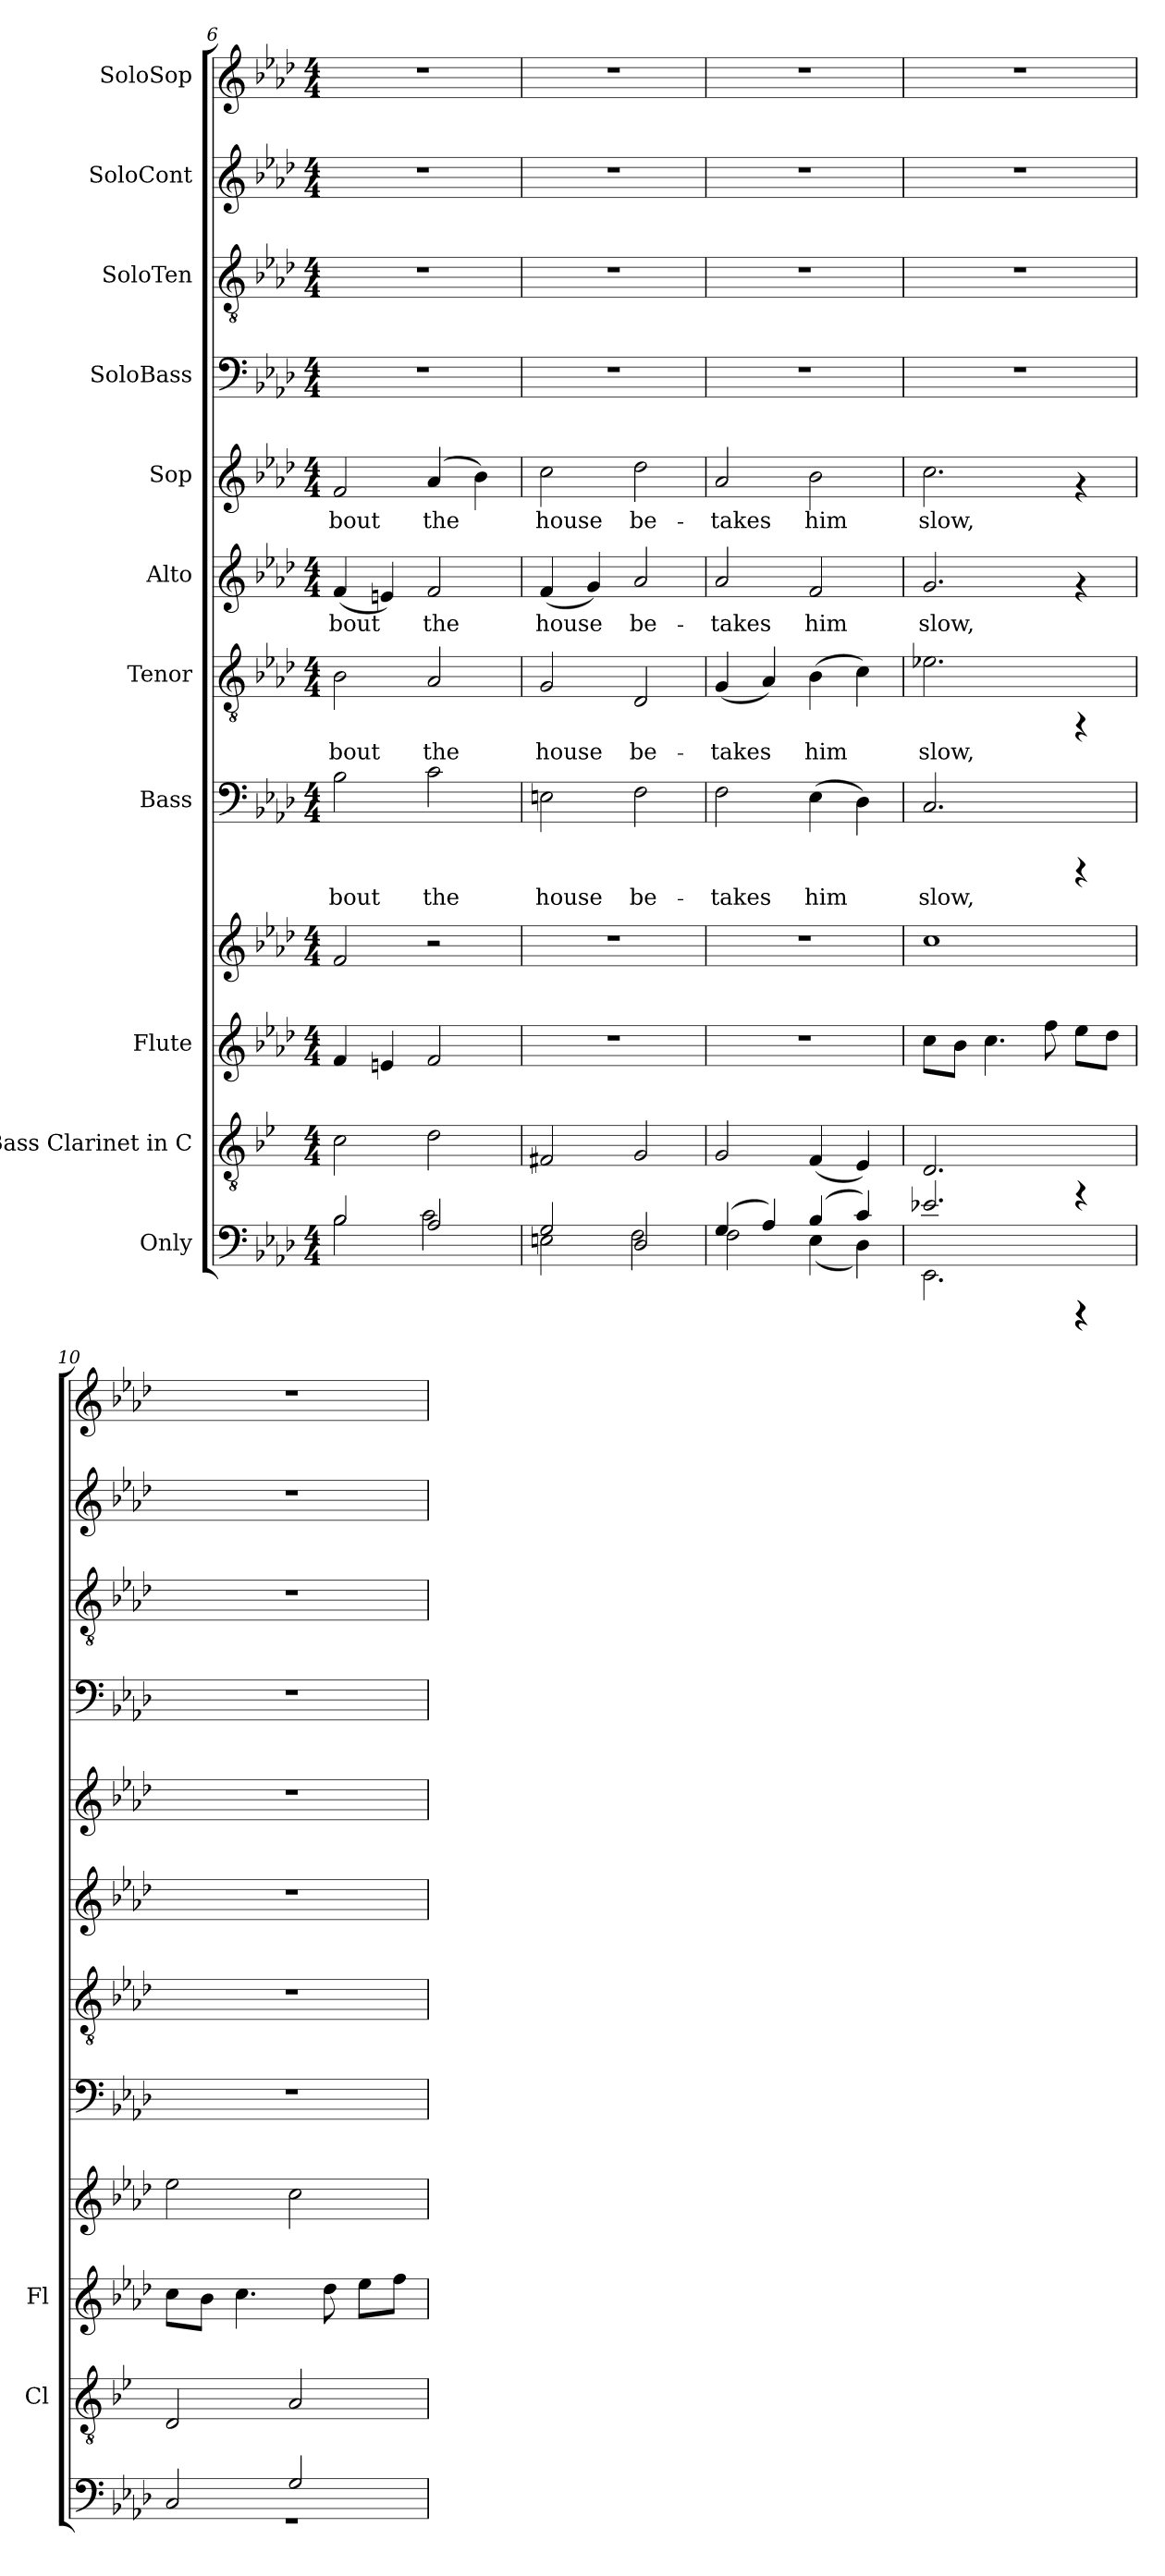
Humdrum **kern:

**kern	**kern	**kern	**kern	**kern	**text	**kern	**text	**kern	**text	**kern	**text	**kern	**kern	**kern	**kern
*part11	*part10	*part9	*part9	*part8	*part8	*part7	*part7	*part6	*part6	*part5	*part5	*part4	*part3	*part2	*part1
*staff12	*staff11	*staff10	*staff9	*staff8	*staff8	*staff7	*staff7	*staff6	*staff6	*staff5	*staff5	*staff4	*staff3	*staff2	*staff1
*I"Only	*I"Bass Clarinet in C	*I"Flute	*	*I"Bass	*	*I"Tenor	*	*I"Alto	*	*I"Sop	*	*I"SoloBass	*I"SoloTen	*I"SoloCont	*I"SoloSop
*	*I'Cl	*I'Fl	*	*	*	*	*	*	*	*	*	*	*	*	*
!!LO:LB:g=z
*clefF4	*clefGv2	*clefG2	*clefG2	*clefF4	*	*clefGv2	*	*clefG2	*	*clefG2	*	*clefF4	*clefGv2	*clefG2	*clefG2
*	*ITrd1c2	*	*	*	*	*	*	*	*	*	*	*	*	*	*
*k[b-e-a-d-]	*k[b-e-a-d-]	*k[b-e-a-d-]	*k[b-e-a-d-]	*k[b-e-a-d-]	*	*k[b-e-a-d-]	*	*k[b-e-a-d-]	*	*k[b-e-a-d-]	*	*k[b-e-a-d-]	*k[b-e-a-d-]	*k[b-e-a-d-]	*k[b-e-a-d-]
*A-:	*A-:	*A-:	*A-:	*A-:	*	*A-:	*	*A-:	*	*A-:	*	*A-:	*A-:	*A-:	*A-:
*M4/4	*M4/4	*M4/4	*M4/4	*M4/4	*	*M4/4	*	*M4/4	*	*M4/4	*	*M4/4	*M4/4	*M4/4	*M4/4
=6	=6	=6	=6	=6	=6	=6	=6	=6	=6	=6	=6	=6	=6	=6	=6
*^	*	*	*	*	*	*	*	*	*	*	*	*	*	*	*
!	!	!	!	!	!	!LO:LY:b	!	!LO:LY:b:cj	!	!LO:LY:b:cj	!	!LO:LY:b:cj	!	!	!	!
2B-/	2B-\	2B-\	4f/	2f/	2B-\	-bout	2B-\	-bout	(<4f/	-bout	2f/	-bout	1r	1r	1r	1r
!	!	!	!	!	!	!	!	!	!	!LO:LY:b:cj	!	!	!	!	!	!
.	.	.	4en/	.	.	.	.	.	4en/)	.	.	.	.	.	.	.
!	!	!	!	!	!	!LO:LY:b	!	!LO:LY:b:cj	!	!LO:LY:b:cj	!	!LO:LY:b:cj	!	!	!	!
2A-/	2c\	2c\	2f/	2r	2c\	the	2A-/	the	2f/	the	(<4a-/	the	.	.	.	.
!	!	!	!	!	!	!	!	!	!	!	!	!LO:LY:b:cj	!	!	!	!
.	.	.	.	.	.	.	.	.	.	.	4b-\)	.	.	.	.	.
=7	=7	=7	=7	=7	=7	=7	=7	=7	=7	=7	=7	=7	=7	=7	=7	=7
!	!	!	!	!	!	!LO:LY:b	!	!LO:LY:b:cj	!	!LO:LY:b:cj	!	!LO:LY:b:cj	!	!	!	!
2G/	2En\	2En/	1r	1r	2En\	house	2G/	house	(<4f/	house	2cc\	house	1r	1r	1r	1r
!	!	!	!	!	!	!	!	!	!	!LO:LY:b:cj	!	!	!	!	!	!
.	.	.	.	.	.	.	.	.	4g/)	.	.	.	.	.	.	.
!	!	!	!	!	!	!LO:LY:b	!	!LO:LY:b:cj	!	!LO:LY:b:cj	!	!LO:LY:b:cj	!	!	!	!
2D-/	2F\	2F/	.	.	2F\	be-	2D-/	be-	2a-/	be-	2dd-\	be-	.	.	.	.
=8	=8	=8	=8	=8	=8	=8	=8	=8	=8	=8	=8	=8	=8	=8	=8	=8
!	!	!	!	!	!	!LO:LY:b	!	!LO:LY:b:cj	!	!LO:LY:b:cj	!	!LO:LY:b:cj	!	!	!	!
(<4G/	2F\	2F/	1r	1r	2F\	-takes	(<4G/	-takes	2a-/	-takes	2a-/	-takes	1r	1r	1r	1r
!	!	!	!	!	!	!	!	!LO:LY:b:cj	!	!	!	!	!	!	!	!
4A-/)	.	.	.	.	.	.	4A-/)	.	.	.	.	.	.	.	.	.
!	!	!	!	!	!	!LO:LY:b	!	!LO:LY:b:cj	!	!LO:LY:b:cj	!	!LO:LY:b:cj	!	!	!	!
(<4B-/	(>4E-\	(<4E-/	.	.	(>4E-\	him	(>4B-\	him	2f/	him	2b-\	him	.	.	.	.
!	!	!	!	!	!	!LO:LY:b	!	!LO:LY:b:cj	!	!	!	!	!	!	!	!
4c/)	4D-\)	4D-/)	.	.	4D-\)	.	4c\)	.	.	.	.	.	.	.	.	.
=9	=9	=9	=9	=9	=9	=9	=9	=9	=9	=9	=9	=9	=9	=9	=9	=9
!	!	!	!	!	!	!LO:LY:b	!	!LO:LY:b:cj	!	!LO:LY:b:cj	!	!LO:LY:b:cj	!	!	!	!
2.e-X/	2.EE-\	2.C/	8cc\L	1cc	2.C/	slow,	2.e-X\	slow,	2.g/	slow,	2.cc\	slow,	1r	1r	1r	1r
.	.	.	8b-\J	.	.	.	.	.	.	.	.	.	.	.	.	.
.	.	.	4.cc\	.	.	.	.	.	.	.	.	.	.	.	.	.
.	.	.	8ff\	.	.	.	.	.	.	.	.	.	.	.	.	.
4rCCC	4rCCC	4rFF	8ee-\L	.	4rCCC	.	4rFF	.	4rf	.	4rf	.	.	.	.	.
.	.	.	8dd-\J	.	.	.	.	.	.	.	.	.	.	.	.	.
=10	=10	=10	=10	=10	=10	=10	=10	=10	=10	=10	=10	=10	=10	=10	=10	=10
2C/	1r	2C/	8cc\L	2ee-\	1r	.	1r	.	1r	.	1r	.	1r	1r	1r	1r
.	.	.	8b-\J	.	.	.	.	.	.	.	.	.	.	.	.	.
.	.	.	4.cc\	.	.	.	.	.	.	.	.	.	.	.	.	.
2G/	.	2G/	.	2cc\	.	.	.	.	.	.	.	.	.	.	.	.
.	.	.	8dd-\	.	.	.	.	.	.	.	.	.	.	.	.	.
.	.	.	8ee-\L	.	.	.	.	.	.	.	.	.	.	.	.	.
.	.	.	8ff\J	.	.	.	.	.	.	.	.	.	.	.	.	.
*v	*v	*	*	*	*	*	*	*	*	*	*	*	*	*	*	*
=	=	=	=	=	=	=	=	=	=	=	=	=	=	=	=
*-	*-	*-	*-	*-	*-	*-	*-	*-	*-	*-	*-	*-	*-	*-	*-
